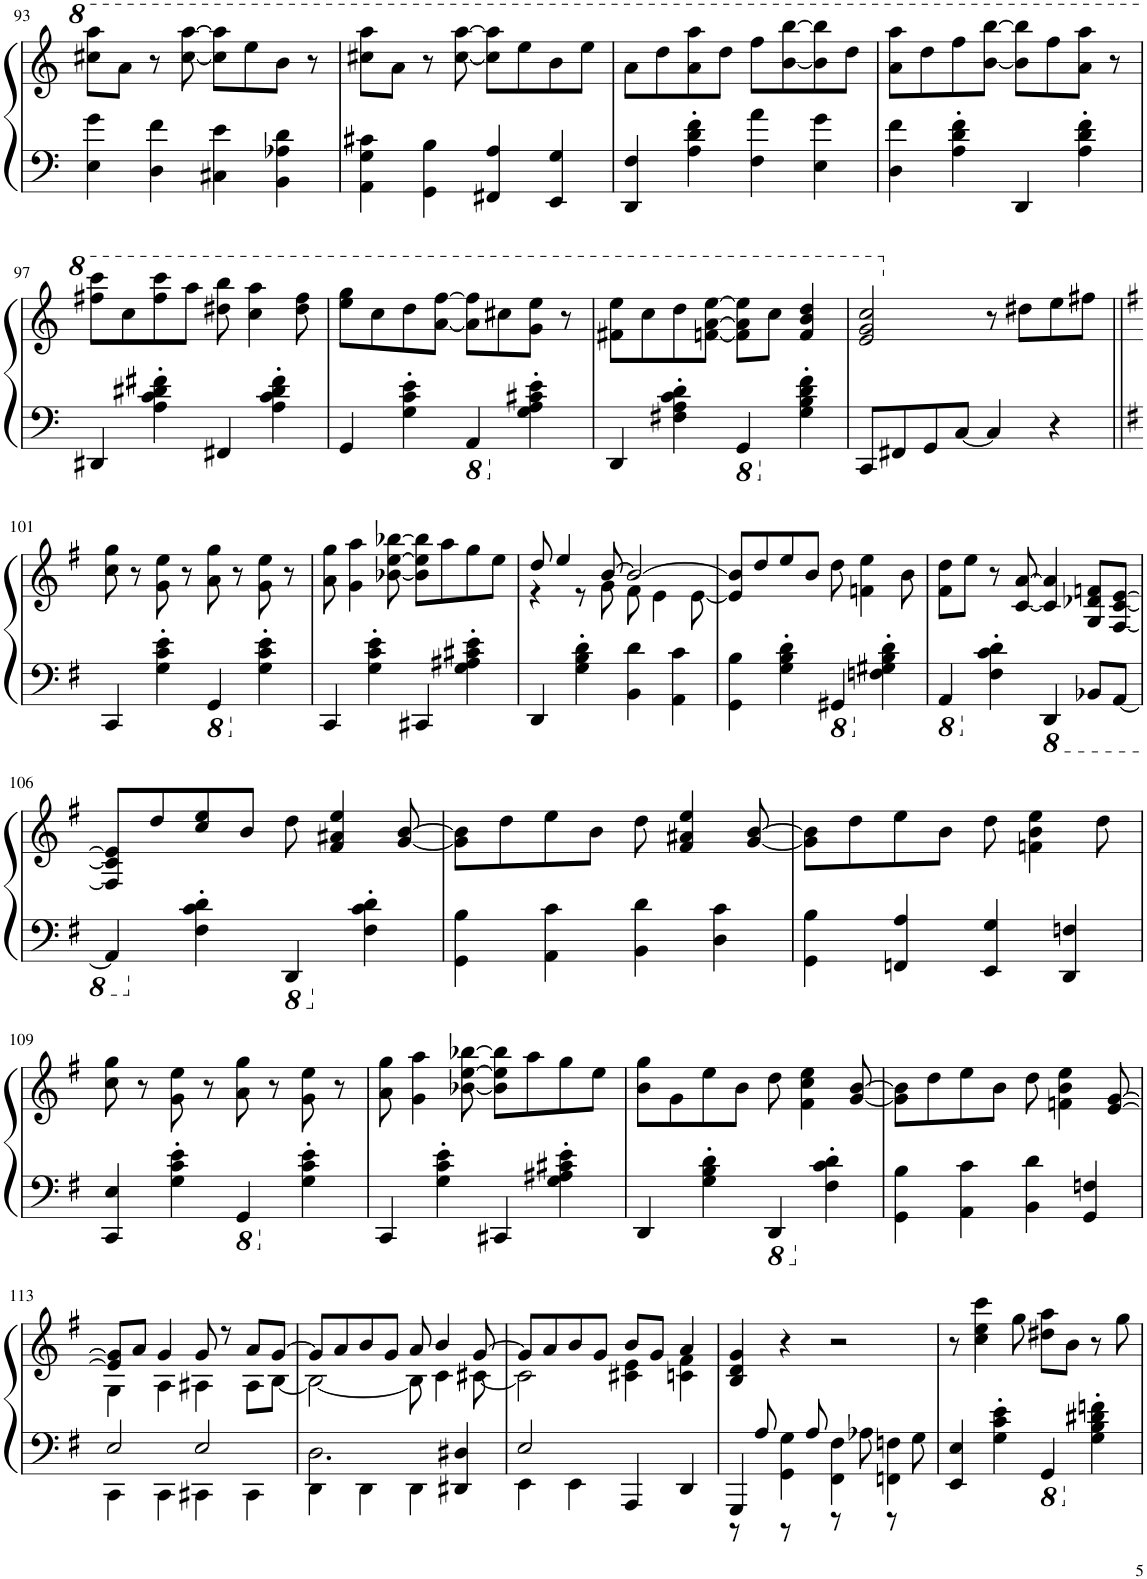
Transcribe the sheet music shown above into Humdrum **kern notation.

**kern	**kern
*part1	*part1
*staff2	*staff1
*I"Piano	*
*I'Pno.	*
!!LO:PB:g=z
*clefF4	*clefG2
*k[]	*k[]
*M4/4	*M4/4
*met(c)	*met(c)
=93	=93
4E\ 4g\	8ccc#X\ 8aaa\L
.	8aa\J
4D\ 4f\	8r
.	[8ccc#\ [8aaa\
4C#X\ 4e\	8ccc#\] 8aaa\]L
.	8eee\
4BB\ 4A-X\ 4d\	8bb\J
.	8r
=94	=94
4AA\ 4G\ 4c#X\	8ccc#X\ 8aaa\L
.	8aa\J
4GG\ 4B\	8r
.	[8ccc#\ [8aaa\
4FF#X/ 4A/	8ccc#\] 8aaa\]L
.	8eee\
4EE/ 4G/	8bb\
.	8eee\J
=95	=95
4DD/ 4F/	8aa\L
.	8ddd\
4A\' 4d\' 4f\'	8aa\ 8aaa\
.	8ddd\J
4F\ 4a\	8fff\L
.	[8bb\ [8bbb\
4E\ 4g\	8bb\] 8bbb\]
.	8ddd\J
=96	=96
4D\ 4f\	8aa\ 8aaa\L
.	8ddd\
4A\' 4d\' 4f\'	8fff\
.	[8bb\ [8bbb\J
4DD/	8bb\] 8bbb\]L
.	8fff\
4A\' 4d\' 4f\'	8aa\ 8aaa\J
.	8r
!!LO:LB:g=z
=97	=97
4DD#X/	8fff#X\ 8cccc\L
.	8ccc\
4A\' 4c\' 4d#X\' 4f#X\'	8fff#\ 8cccc\
.	8aaa\J
4FF#X/	8ddd#X\ 8bbb\
.	4ccc\ 4aaa\
4A\' 4c\' 4d#\' 4f#\'	.
.	8ddd#\ 8fff#\
=98	=98
4GG/	8eee\ 8ggg\L
.	8ccc\
4G\' 4c\' 4e\'	8ddd\
.	[8aa\ [8fff\J
*8ba	*
4AAA/	8aa\] 8fff\]L
.	8ccc#X\
*X8ba	*
4G\' 4A\' 4c#X\' 4e\'	8gg\ 8eee\J
.	8r
=99	=99
4DD/	8ff#X\ 8eee\L
.	8ccc\
4F#X\' 4A\' 4c\' 4d\'	8ddd\
.	[8ffn\ [8aa\ [8eee\J
*8ba	*
4GGG/	8ff\] 8aa\] 8eee\]L
.	8ccc\J
*X8ba	*
4G\' 4B\' 4d\' 4f\'	4ff/ 4bb/ 4ddd/
=100	=100
8CC/L	2ee/ 2gg/ 2ccc/
8FF#X/	.
8GG/	.
[8C/J	.
4C/]	8r
.	8dd#X\L
4r	8ee\
.	8ff#X\J
!!LO:LB:g=z
=101||	=101||
*k[f#]	*k[f#]
4CC/	8cc\ 8gg\
.	8r
4G\' 4c\' 4e\'	8g\ 8ee\
.	8r
*8ba	*
4GGG/	8a\ 8gg\
.	8r
*X8ba	*
4G\' 4c\' 4e\'	8g\ 8ee\
.	8r
=102	=102
4CC/	8a\ 8gg\
.	4g\ 4aa\
4G\' 4c\' 4e\'	.
.	[8b-X\ [8ee\ [8bb-X\
4CC#X/	8b-\] 8ee\] 8bb-\]L
.	8aa\
4G\' 4A#X\' 4c#X\' 4e\'	8gg\
.	8ee\J
=103	=103
*	*^
4DD/	8dd/	4r
.	4ee/	.
4G\' 4B\' 4d\'	.	8r
.	[8b/	8g\
4BB\ 4d\	2b/_	8f#\
.	.	4e\
4AA\ 4c\	.	.
.	.	[8e\
*	*v	*v
=104	=104
4GG\ 4B\	8e/] 8b/]L
.	8dd/
4G\' 4B\' 4d\'	8ee/
.	8b/J
*8ba	*
4GGG#X/	8dd\
.	4fn\ 4ee\
*X8ba	*
4Fn\' 4G#X\' 4B\' 4d\'	.
.	8b\
=105	=105
*8ba	*
4AAA/	8f#\ 8dd\L
.	8ee\J
*X8ba	*
4F#\' 4c\' 4d\'	8r
.	[8c/ [8a/
*8ba	*
4DDD/	4c/] 4a/]
8BBB-X/L	8G/ 8d-X/ 8fn/L
[8AAA/J	[8F#/ [8c/ [8e/J
!!LO:LB:g=z
=106	=106
4AAA/]	8F#/] 8c/] 8e/]L
.	8dd/
*X8ba	*
4F#\' 4c\' 4d\'	8cc/ 8ee/
.	8b/J
*8ba	*
4DDD/	8dd\
.	4f#/ 4a#X/ 4ee/
*X8ba	*
4F#\' 4c\' 4d\'	.
.	[8g/ [8b/
=107	=107
4GG\ 4B\	8g\] 8b\]L
.	8dd\
4AA\ 4c\	8ee\
.	8b\J
4BB\ 4d\	8dd\
.	4f#/ 4a#X/ 4ee/
4D\ 4c\	.
.	[8g/ [8b/
=108	=108
4GG\ 4B\	8g\] 8b\]L
.	8dd\
4FFn/ 4A/	8ee\
.	8b\J
4EE/ 4G/	8dd\
.	4fn\ 4b\ 4ee\
4DD/ 4Fn/	.
.	8dd\
!!LO:LB:g=z
=109	=109
4CC/ 4E/	8cc\ 8gg\
.	8r
4G\' 4c\' 4e\'	8g\ 8ee\
.	8r
*8ba	*
4GGG/	8a\ 8gg\
.	8r
*X8ba	*
4G\' 4c\' 4e\'	8g\ 8ee\
.	8r
=110	=110
4CC/	8a\ 8gg\
.	4g\ 4aa\
4G\' 4c\' 4e\'	.
.	[8b-X\ [8ee\ [8bb-X\
4CC#X/	8b-\] 8ee\] 8bb-\]L
.	8aa\
4G\' 4A#X\' 4c#X\' 4e\'	8gg\
.	8ee\J
=111	=111
4DD/	8b\ 8gg\L
.	8g\
4G\' 4B\' 4d\'	8ee\
.	8b\J
*8ba	*
4DDD/	8dd\
.	4f#\ 4cc\ 4ee\
*X8ba	*
4F#\' 4c\' 4d\'	.
.	[8g/ [8b/
=112	=112
4GG\ 4B\	8g\] 8b\]L
.	8dd\
4AA\ 4c\	8ee\
.	8b\J
4BB\ 4d\	8dd\
.	4fn\ 4b\ 4ee\
4GG/ 4Fn/	.
.	[8e/ [8g/
!!LO:LB:g=z
=113	=113
*^	*^
4CC\	2E/	8e/] 8g/]L	4G\
.	.	8a/J	.
4CC\	.	4g/	4A\
4CC#X\	2E/	8g/	4A#X\
.	.	8r	.
4CC#\	.	8a/L	8A#\L
.	.	[8g/J	[8B\J
=114	=114	=114	=114
4DD\	2.D\	8g/L]	2B\_
.	.	8a/	.
4DD\	.	8b/	.
.	.	8g/J	.
4DD\	.	8a/	8B\]
.	.	4b/	4c\
4DD#X/ 4D#X/	4ryy	.	.
.	.	[8g/	[8c#X\
=115	=115	=115	=115
4EE\	2E/	8g/L]	2c#\]
.	.	8a/	.
4EE\	.	8b/	.
.	.	8g/J	.
4AAA/	2ryy	8b/L	4c#X\ 4e\
.	.	8g/J	.
4DD/	.	4a/	4cn\ 4f#\
*	*	*v	*v
=116	=116	=116
4GGG/	8r	4B/ 4d/ 4g/
.	8A/	.
4GG\ 4G\	8r	4r
.	8A/	.
4FF#\ 4F#\	8r	2r
.	8A-X\	.
4FFn\ 4Fn\	8r	.
.	8G\	.
*v	*v	*
=117	=117
4EE/ 4E/	8r
.	4cc\ 4ee\ 4ccc\
4G\' 4c\' 4e\'	.
.	8gg\
*8ba	*
4GGG/	8dd#X\ 8aa\L
.	8b\J
*X8ba	*
4G\' 4B\' 4d#X\' 4fn\'	8r
.	8gg\
=	=
*-	*-
